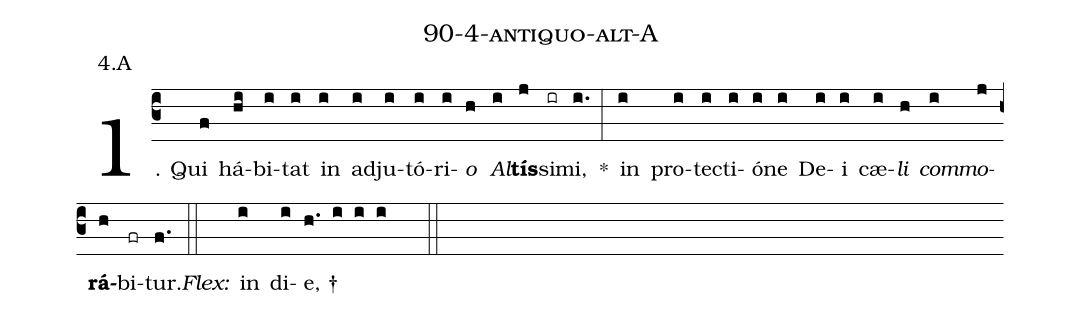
name: 90-4-antiquo-alt-A;
annotation: 4.A;
%%
(c3)1. Qui(f) há(hi)bi(i)tat(i) in(i) ad(i)ju(i)tó(i)ri(i)<i>o</i>(h) <i>Al</i>(i)<b>tís</b>(j)si(ir)mi,(i.) *(:) in(i) pro(i)tec(i)ti(i)ó(i)ne(i) De(i)i(i) cæ(i)<i>li</i>(h) <i>com</i>(i)<i>mo</i>(j)<b>rá</b>(h)bi(fr)tur.(f.) (::)
<i>Flex:</i>()  in(i) di(i)e, †(h. i i i  ::)
